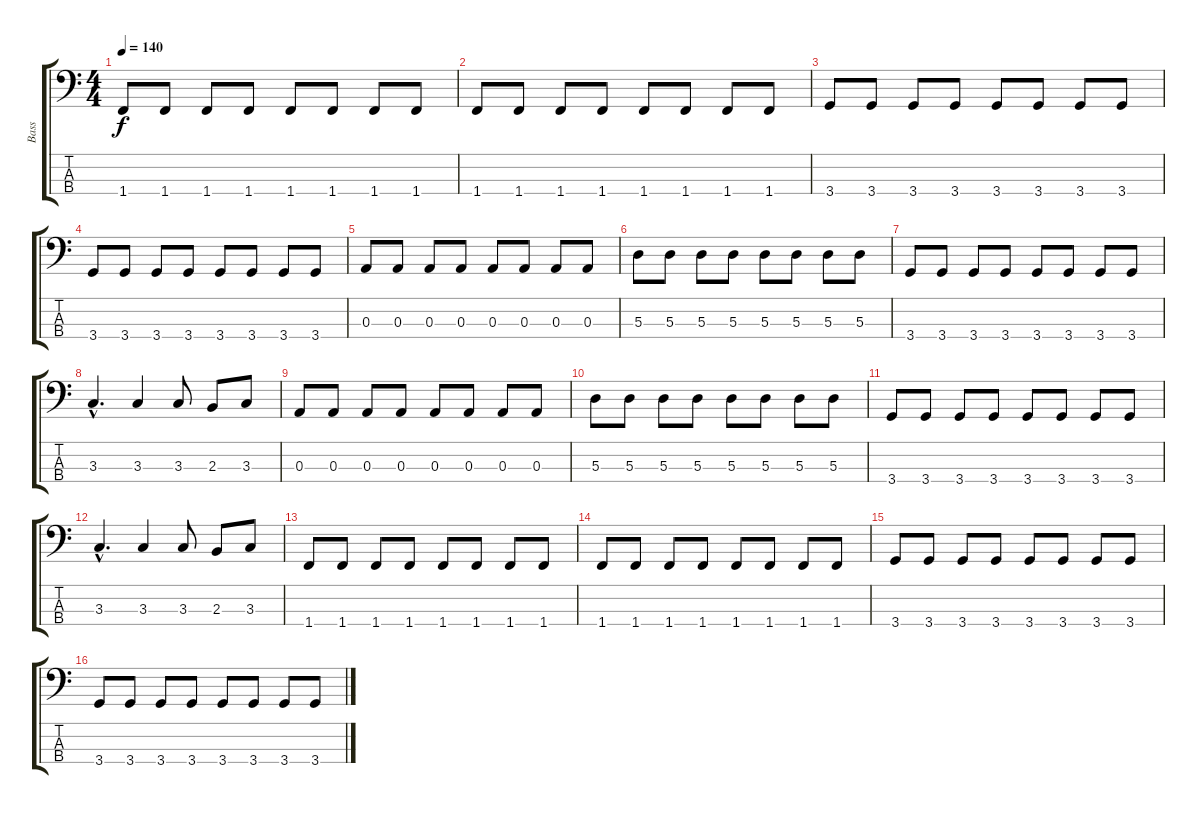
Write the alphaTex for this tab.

\track ("Bass" "Bass") {instrument electricbasspick}
\staff {score tabs}
\tuning (G2 D2 A1 E1) {hide}
\ts (4 4)
\tempo 140
\clef f4
\ks c
1.4.8{dy f} 1.4.8 1.4.8 1.4.8 1.4.8 1.4.8 1.4.8 1.4.8 |
1.4.8 1.4.8 1.4.8 1.4.8 1.4.8 1.4.8 1.4.8 1.4.8 |
3.4.8 3.4.8 3.4.8 3.4.8 3.4.8 3.4.8 3.4.8 3.4.8 |
3.4.8 3.4.8 3.4.8 3.4.8 3.4.8 3.4.8 3.4.8 3.4.8 |
0.3.8 0.3.8 0.3.8 0.3.8 0.3.8 0.3.8 0.3.8 0.3.8 |
5.3.8 5.3.8 5.3.8 5.3.8 5.3.8 5.3.8 5.3.8 5.3.8 |
3.4.8 3.4.8 3.4.8 3.4.8 3.4.8 3.4.8 3.4.8 3.4.8 |
3.3{hac}.4{d} 3.3.4 3.3.8 2.3.8 3.3.8 |
0.3.8 0.3.8 0.3.8 0.3.8 0.3.8 0.3.8 0.3.8 0.3.8 |
5.3.8 5.3.8 5.3.8 5.3.8 5.3.8 5.3.8 5.3.8 5.3.8 |
3.4.8 3.4.8 3.4.8 3.4.8 3.4.8 3.4.8 3.4.8 3.4.8 |
3.3{hac}.4{d} 3.3.4 3.3.8 2.3.8 3.3.8 |
1.4.8 1.4.8 1.4.8 1.4.8 1.4.8 1.4.8 1.4.8 1.4.8 |
1.4.8 1.4.8 1.4.8 1.4.8 1.4.8 1.4.8 1.4.8 1.4.8 |
3.4.8 3.4.8 3.4.8 3.4.8 3.4.8 3.4.8 3.4.8 3.4.8 |
3.4.8 3.4.8 3.4.8 3.4.8 3.4.8 3.4.8 3.4.8 3.4.8
